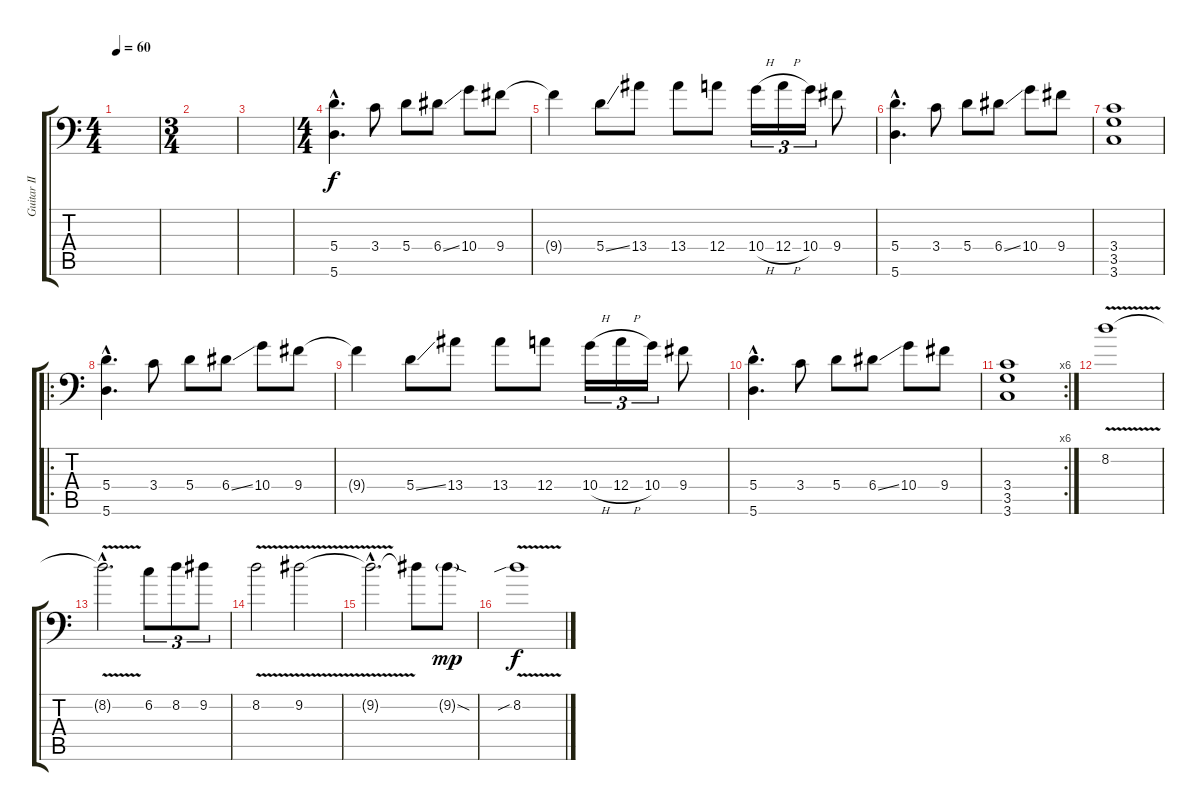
\track ("Guitar II" "Guitar II") {instrument distortionguitar}
\staff {score tabs}
\tuning (B3 Gb3 D3 A2 E2 A1) {hide}
\ts (4 4)
\tempo 60
\clef f4
\ks c
|
\ts (3 4)
|
|
\ts (4 4)
(5.4{hac} 5.6{hac}).4{d} 3.4.8 5.4.8 6.4{ss}.8 10.4.8 9.4.8 |
9.4{t}.4 5.4{ss}.8 13.4.8 13.4.8 12.4.8 10.4{h}.16{tu (3 2)} 12.4{h}.16{tu (3 2)} 10.4.16{tu (3 2)} 9.4.8 |
(5.4{hac} 5.6{hac}).4{d} 3.4.8 5.4.8 6.4{ss}.8 10.4.8 9.4.8 |
(3.4 3.5 3.6).1 |
\ro
(5.4{hac} 5.6{hac}).4{d} 3.4.8 5.4.8 6.4{ss}.8 10.4.8 9.4.8 |
9.4{t}.4 5.4{ss}.8 13.4.8 13.4.8 12.4.8 10.4{h}.16{tu (3 2)} 12.4{h}.16{tu (3 2)} 10.4.16{tu (3 2)} 9.4.8 |
(5.4{hac} 5.6{hac}).4{d} 3.4.8 5.4.8 6.4{ss}.8 10.4.8 9.4.8 |
\rc 6
(3.4 3.5 3.6).1 |
8.2{v}.1 |
8.2{hac t}.2{d} 6.2.8{tu (3 2)} 8.2.8{tu (3 2)} 9.2.8{tu (3 2)} |
8.2{v}.2 9.2{v}.2 |
9.2{hac t}.2{d} 9.2{t}.8 9.2{sod g}.8{dy mp} |
8.2{v sib}.1{dy f}
